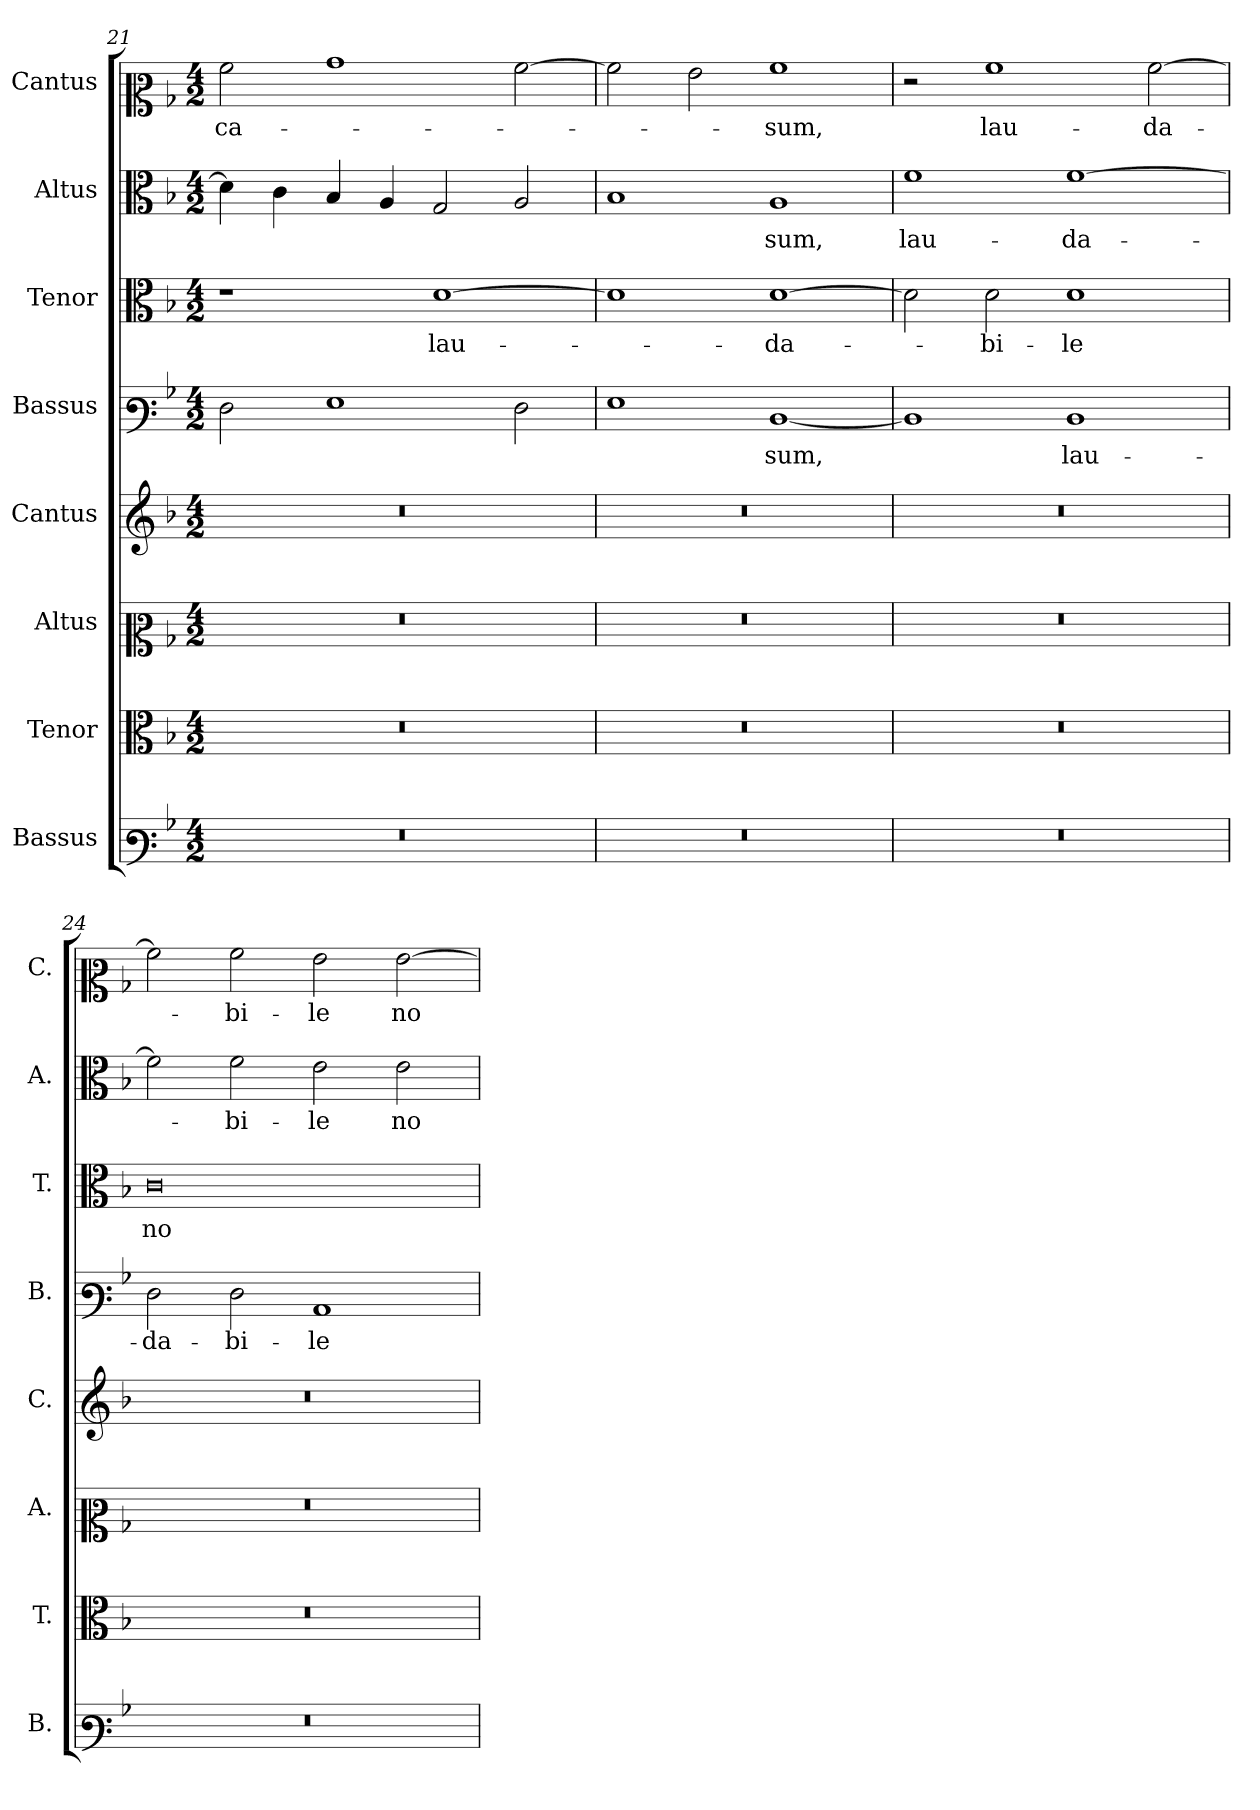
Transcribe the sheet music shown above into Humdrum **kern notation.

**kern	**kern	**kern	**kern	**kern	**text	**kern	**text	**kern	**text	**kern	**text
*part8	*part7	*part6	*part5	*part4	*part4	*part3	*part3	*part2	*part2	*part1	*part1
*staff8	*staff7	*staff6	*staff5	*staff4	*staff4	*staff3	*staff3	*staff2	*staff2	*staff1	*staff1
*I"Bassus	*I"Tenor	*I"Altus	*I"Cantus	*I"Bassus	*	*I"Tenor	*	*I"Altus	*	*I"Cantus	*
*I'B.	*I'T.	*I'A.	*I'C.	*I'B.	*	*I'T.	*	*I'A.	*	*I'C.	*
*clefF3	*clefC3	*clefC2	*clefG2	*clefF3	*	*clefC3	*	*clefC3	*	*clefC2	*
*k[b-]	*k[b-]	*k[b-]	*k[b-]	*k[b-]	*	*k[b-]	*	*k[b-]	*	*k[b-]	*
*M4/2	*M4/2	*M4/2	*M4/2	*M4/2	*	*M4/2	*	*M4/2	*	*M4/2	*
=21	=21	=21	=21	=21	=21	=21	=21	=21	=21	=21	=21
!LO:N:vis=1	!LO:N:vis=1	!LO:N:vis=1	!LO:N:vis=1	!	!	!	!	!	!	!	!
0r	0r	0r	0r	2F\	.	1r	.	4d\]	.	2a\	-ca-
.	.	.	.	.	.	.	.	4c\	.	.	.
.	.	.	.	1G	.	.	.	4B-/	.	1b-	.
.	.	.	.	.	.	.	.	4A/	.	.	.
.	.	.	.	.	.	[1d	lau-	2G/	.	.	.
.	.	.	.	2F\	.	.	.	2A/	.	[2a\	.
=22	=22	=22	=22	=22	=22	=22	=22	=22	=22	=22	=22
!LO:N:vis=1	!LO:N:vis=1	!LO:N:vis=1	!LO:N:vis=1	!	!	!	!	!	!	!	!
0r	0r	0r	0r	1G	.	1d]	.	1B-	.	2a\]	.
.	.	.	.	.	.	.	.	.	.	2g\	.
.	.	.	.	[1D	-sum,	[1d	-da-	1A	-sum,	1a	-sum,
=23	=23	=23	=23	=23	=23	=23	=23	=23	=23	=23	=23
!LO:N:vis=1	!LO:N:vis=1	!LO:N:vis=1	!LO:N:vis=1	!	!	!	!	!	!	!	!
0r	0r	0r	0r	1D]	.	2d\]	.	1f	lau-	2r	.
.	.	.	.	.	.	2d\	-bi-	.	.	1a	lau-
.	.	.	.	1D	lau-	1d	-le	[1f	-da-	.	.
.	.	.	.	.	.	.	.	.	.	[2a\	-da-
=24	=24	=24	=24	=24	=24	=24	=24	=24	=24	=24	=24
!LO:N:vis=1	!LO:N:vis=1	!LO:N:vis=1	!LO:N:vis=1	!	!	!	!	!	!	!	!
0r	0r	0r	0r	2F\	-da-	0c	no-	2f\]	.	2a\]	.
.	.	.	.	2F\	-bi-	.	.	2f\	-bi-	2a\	-bi-
.	.	.	.	1C	-le	.	.	2e\	-le	2g\	-le
.	.	.	.	.	.	.	.	2e\	no-	[2g\	no-
=	=	=	=	=	=	=	=	=	=	=	=
*-	*-	*-	*-	*-	*-	*-	*-	*-	*-	*-	*-
